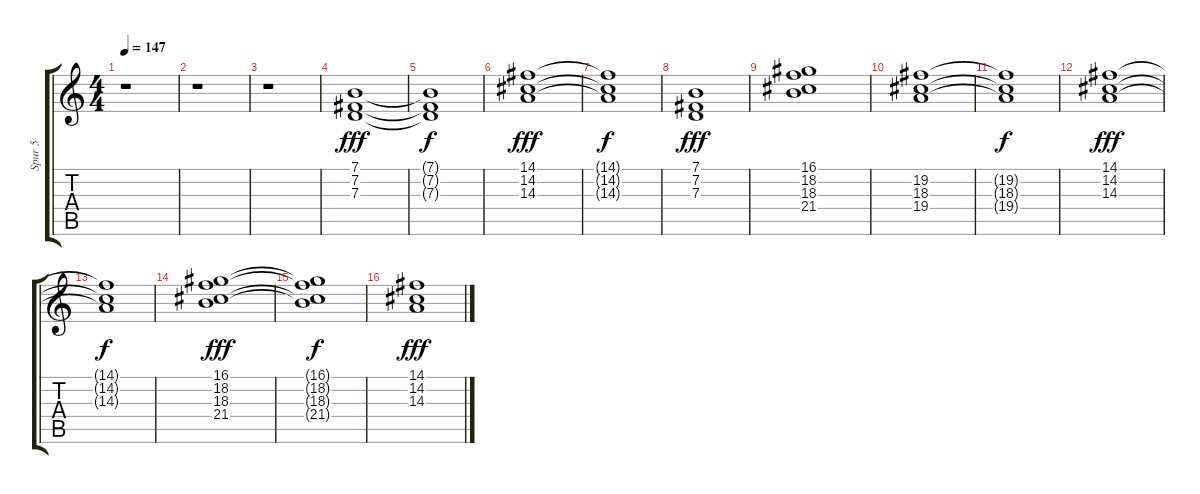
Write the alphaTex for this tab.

\track ("Spur 5" "Spur 5") {instrument fx6goblins}
\staff {score tabs}
\tuning (E4 B3 G3 D3 A2 E2) {hide}
\ts (4 4)
\tempo 147
\clef g2
\ks c
r.1{dy f} |
r.1 |
r.1 |
(7.1 7.2 7.3).1{dy fff} |
(7.1{t} 7.2{t} 7.3{t}).1{dy f} |
(14.1 14.2 14.3).1{dy fff} |
(14.1{t} 14.2{t} 14.3{t}).1{dy f} |
(7.1 7.2 7.3).1{dy fff} |
(16.1 18.2 18.3 21.4).1 |
(19.2 18.3 19.4).1 |
(19.2{t} 18.3{t} 19.4{t}).1{dy f} |
(14.1 14.2 14.3).1{dy fff} |
(14.1{t} 14.2{t} 14.3{t}).1{dy f} |
(16.1 18.2 18.3 21.4).1{dy fff} |
(16.1{t} 18.2{t} 18.3{t} 21.4{t}).1{dy f} |
(14.1 14.2 14.3).1{dy fff}
